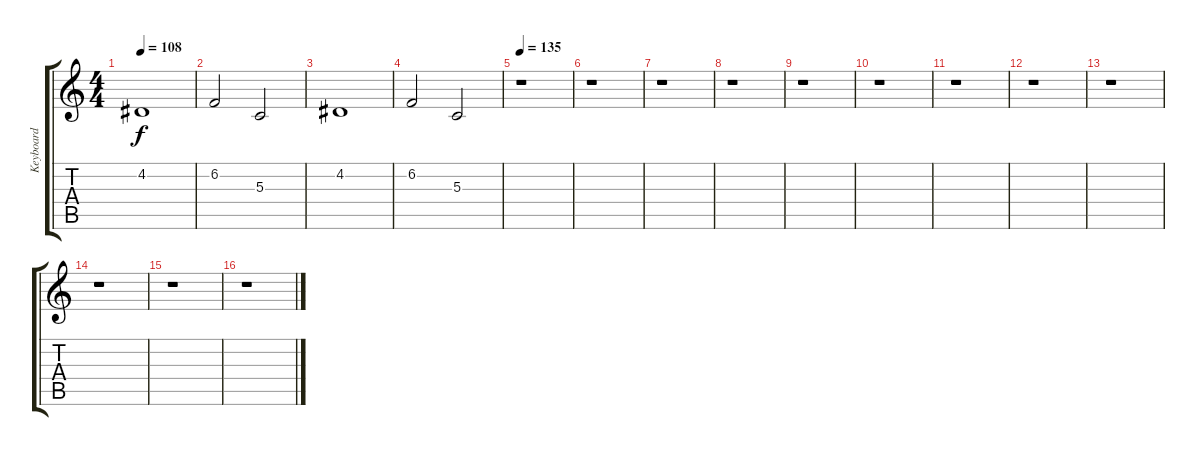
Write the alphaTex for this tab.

\track ("Keyboard" "Keyboard") {instrument choiraahs}
\staff {score tabs}
\tuning (E4 B3 G3 D3 A2 E2) {hide}
\ts (4 4)
\tempo 108
\clef g2
\ks c
4.2.1{dy f} |
6.2.2 5.3.2 |
4.2.1 |
6.2.2 5.3.2 |
\tempo 135
r.1 |
r.1 |
r.1 |
r.1 |
r.1 |
r.1 |
r.1 |
r.1 |
r.1 |
r.1 |
r.1 |
r.1
